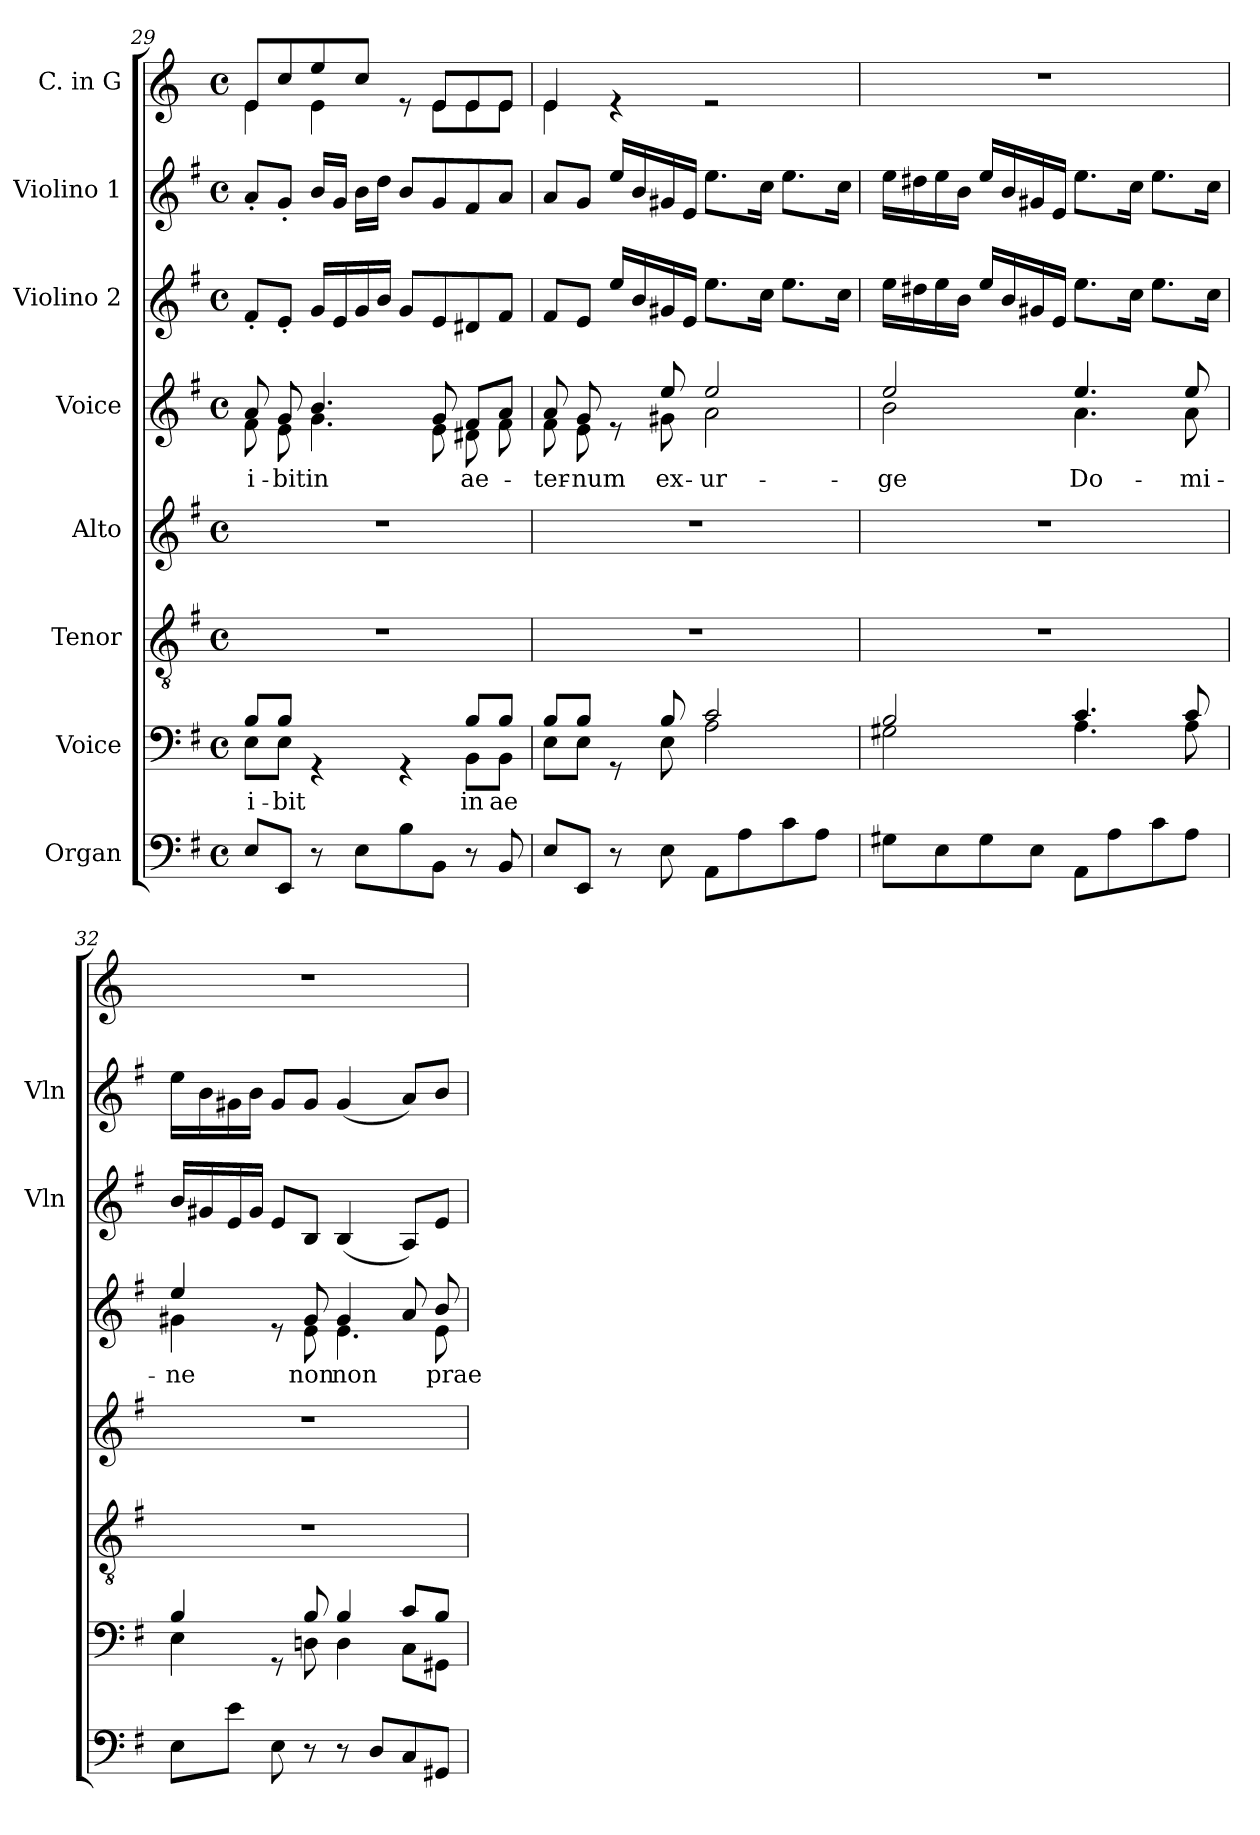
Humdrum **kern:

**kern	**kern	**text	**kern	**kern	**kern	**text	**kern	**kern	**kern
*part8	*part7	*part7	*part6	*part5	*part4	*part4	*part3	*part2	*part1
*staff8	*staff7	*staff7	*staff6	*staff5	*staff4	*staff4	*staff3	*staff2	*staff1
*I"Organ	*I"Voice	*	*I"Tenor	*I"Alto	*I"Voice	*	*I"Violino 2	*I"Violino 1	*I"C. in G
*	*	*	*	*	*	*	*I'Vln	*I'Vln	*
*clefF4	*clefF4	*	*clefGv2	*clefG2	*clefG2	*	*clefG2	*clefG2	*clefG2
*	*	*	*	*	*	*	*	*	*ITrd3c5
*k[f#]	*k[f#]	*	*k[f#]	*k[f#]	*k[f#]	*	*k[f#]	*k[f#]	*k[f#]
*M4/4	*M4/4	*	*M4/4	*M4/4	*M4/4	*	*M4/4	*M4/4	*M4/4
*met(c)	*met(c)	*	*met(c)	*met(c)	*met(c)	*	*met(c)	*met(c)	*met(c)
=29	=29	=29	=29	=29	=29	=29	=29	=29	=29
*	*^	*	*	*	*	*	*	*	*
!	!	!	!LO:LY:b	!	!	!	!LO:LY:b	!	!	!
*	*	*	*	*	*	*^	*	*	*	*^
8E/L	8B/L	8E\L	-i-	1r	1r	8a/	8f#\	i-	8f#'/L	8a'/L	8B/L	4B\
!	!	!	!LO:LY:b	!	!	!	!	!LO:LY:b	!	!	!	!
8EE/J	8B/J	8E\J	-bit	.	.	8g/	8e\	-bit	8e'/J	8g'/J	8g/	.
!	!	!	!	!	!	!	!	!LO:LY:b	!	!	!	!
8r	4rGG	2ryy	.	.	.	4.b/	4.g\	in	16g/LL	16b/LL	8b/	4B\
.	.	.	.	.	.	.	.	.	16e/	16g/JJ	.	.
8E\L	.	.	.	.	.	.	.	.	16g/	16b\LL	8g/J	.
.	.	.	.	.	.	.	.	.	16b/JJ	16dd\JJ	.	.
8B\	4rGG	.	.	.	.	.	.	.	8g/L	8b/L	8re	8ryy
8BB\J	.	.	.	.	.	8g/	8e\	.	8e/	8g/	8B/L	8B\L
!	!	!	!LO:LY:b	!	!	!	!	!LO:LY:b	!	!	!	!
8r	8B/L	8BB\L	in	.	.	8f#/L	8d#X\	ae-	8d#X/	8f#/	8B/	8B\
!	!	!	!LO:LY:b	!	!	!	!	!	!	!	!	!
8BB/	8B/J	8BB\J	ae	.	.	8a/J	8f#\	.	8f#/J	8a/J	8B/J	8B\J
!!LO:PB:g=z	!!
=30	=30	=30	=30	=30	=30	=30	=30	=30	=30	=30	=30	=30
!	!	!	!	!	!	!	!	!LO:LY:b	!	!	!	!
8E/L	8B/L	8E\L	.	1r	1r	8a/	8f#\	-ter-	8f#/L	8a/L	4B/	4B\
!	!	!	!	!	!	!	!	!LO:LY:b	!	!	!	!
8EE/J	8B/J	8E\J	.	.	.	8g/	8e\	-num	8e/J	8g/J	.	.
8r	8rGG	8ryy	.	.	.	8re	8ryy	.	16ee/LL	16ee/LL	4re	2.ryy
.	.	.	.	.	.	.	.	.	16b/	16b/	.	.
!	!	!	!	!	!	!	!	!LO:LY:b	!	!	!	!
8E\	8B/	8E\	.	.	.	8ee/	8g#X\	ex-	16g#X/	16g#X/	.	.
.	.	.	.	.	.	.	.	.	16e/JJ	16e/JJ	.	.
!	!	!	!	!	!	!	!	!LO:LY:b	!	!	!	!
8AA\L	2c/	2A\	.	.	.	2ee/	2a\	-ur-	8.ee\L	8.ee\L	2re	.
8A\	.	.	.	.	.	.	.	.	.	.	.	.
.	.	.	.	.	.	.	.	.	16cc\Jk	16cc\Jk	.	.
8c\	.	.	.	.	.	.	.	.	8.ee\L	8.ee\L	.	.
8A\J	.	.	.	.	.	.	.	.	.	.	.	.
.	.	.	.	.	.	.	.	.	16cc\Jk	16cc\Jk	.	.
*	*	*	*	*	*	*	*	*	*	*	*v	*v
=31	=31	=31	=31	=31	=31	=31	=31	=31	=31	=31	=31
!	!	!	!	!	!	!	!	!LO:LY:b	!	!	!
8G#X\L	2B/	2G#X\	.	1r	1r	2ee/	2b\	-ge	16ee\LL	16ee\LL	1r
.	.	.	.	.	.	.	.	.	16dd#X\	16dd#X\	.
8E\	.	.	.	.	.	.	.	.	16ee\	16ee\	.
.	.	.	.	.	.	.	.	.	16b\JJ	16b\JJ	.
8G#\	.	.	.	.	.	.	.	.	16ee/LL	16ee/LL	.
.	.	.	.	.	.	.	.	.	16b/	16b/	.
8E\J	.	.	.	.	.	.	.	.	16g#X/	16g#X/	.
.	.	.	.	.	.	.	.	.	16e/JJ	16e/JJ	.
!	!	!	!	!	!	!	!	!LO:LY:b	!	!	!
8AA\L	4.c/	4.A\	.	.	.	4.ee/	4.a\	Do-	8.ee\L	8.ee\L	.
8A\	.	.	.	.	.	.	.	.	.	.	.
.	.	.	.	.	.	.	.	.	16cc\Jk	16cc\Jk	.
8c\	.	.	.	.	.	.	.	.	8.ee\L	8.ee\L	.
!	!	!	!	!	!	!	!	!LO:LY:b	!	!	!
8A\J	8c/	8A\	.	.	.	8ee/	8a\	-mi-	.	.	.
.	.	.	.	.	.	.	.	.	16cc\Jk	16cc\Jk	.
=32	=32	=32	=32	=32	=32	=32	=32	=32	=32	=32	=32
!	!	!	!	!	!	!	!	!LO:LY:b	!	!	!
8E\L	4B/	4E\	.	1r	1r	4ee/	4g#X\	-ne	16b/LL	16ee\LL	1r
.	.	.	.	.	.	.	.	.	16g#X/	16b\	.
8e\J	.	.	.	.	.	.	.	.	16e/	16g#X\	.
.	.	.	.	.	.	.	.	.	16g#/JJ	16b\JJ	.
8E\	8rGG	8ryy	.	.	.	8re	8ryy	.	8e/L	8g#/L	.
!	!	!	!	!	!	!	!	!LO:LY:b	!	!	!
8r	8B/	8Dn\	.	.	.	8g#/	8e\	non	8B/J	8g#/J	.
!	!	!	!	!	!	!	!	!LO:LY:b	!	!	!
8r	4B/	4D\	.	.	.	4g#/	4.e\	non	(4B/	(4g#/	.
8D/L	.	.	.	.	.	.	.	.	.	.	.
8C/	8c/L	8C\L	.	.	.	8a/	.	.	8A/L)	8a/L)	.
!	!	!	!	!	!	!	!	!LO:LY:b	!	!	!
8GG#X/J	8B/J	8GG#X\J	.	.	.	8b/	8e\	prae-	8e/J	8b/J	.
*	*v	*v	*	*	*	*v	*v	*	*	*	*
=	=	=	=	=	=	=	=	=	=
*-	*-	*-	*-	*-	*-	*-	*-	*-	*-
